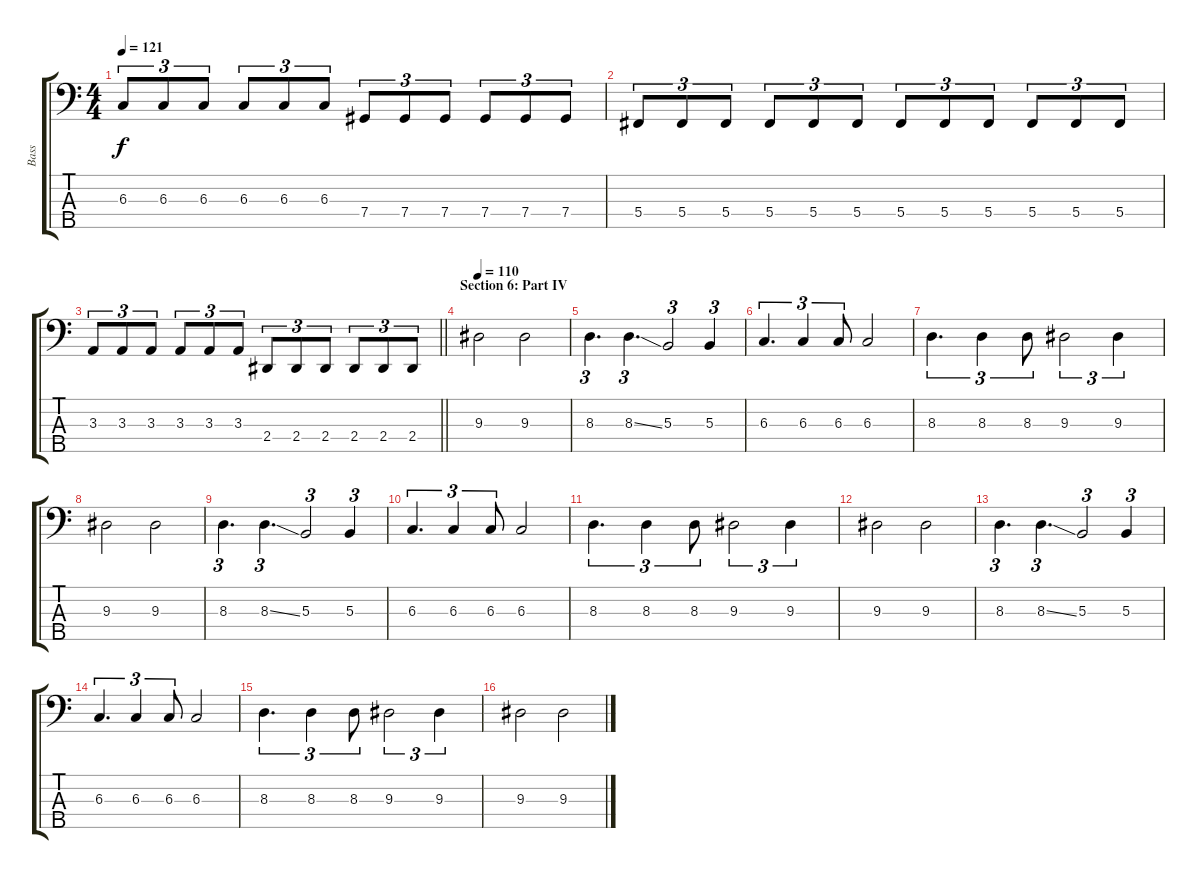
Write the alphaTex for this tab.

\track ("Bass" "Bass") {instrument electricbasspick}
\staff {score tabs}
\tuning (E2 B1 Gb1 Db1 Ab0) {hide}
\ts (4 4)
\tempo 121
\clef f4
\ks c
6.3.8{tu (3 2) dy f} 6.3.8{tu (3 2)} 6.3.8{tu (3 2)} 6.3.8{tu (3 2)} 6.3.8{tu (3 2)} 6.3.8{tu (3 2)} 7.4.8{tu (3 2)} 7.4.8{tu (3 2)} 7.4.8{tu (3 2)} 7.4.8{tu (3 2)} 7.4.8{tu (3 2)} 7.4.8{tu (3 2)} |
5.4.8{tu (3 2)} 5.4.8{tu (3 2)} 5.4.8{tu (3 2)} 5.4.8{tu (3 2)} 5.4.8{tu (3 2)} 5.4.8{tu (3 2)} 5.4.8{tu (3 2)} 5.4.8{tu (3 2)} 5.4.8{tu (3 2)} 5.4.8{tu (3 2)} 5.4.8{tu (3 2)} 5.4.8{tu (3 2)} |
\barLineRight lightlight
3.3.8{tu (3 2)} 3.3.8{tu (3 2)} 3.3.8{tu (3 2)} 3.3.8{tu (3 2)} 3.3.8{tu (3 2)} 3.3.8{tu (3 2)} 2.4.8{tu (3 2)} 2.4.8{tu (3 2)} 2.4.8{tu (3 2)} 2.4.8{tu (3 2)} 2.4.8{tu (3 2)} 2.4.8{tu (3 2)} |
\section ("" "Section 6: Part IV")
\tempo 110
9.3.2 9.3.2 |
8.3.4{d tu (3 2)} 8.3{ss}.4{d tu (3 2)} 5.3.2{tu (3 2)} 5.3.4{tu (3 2)} |
6.3.4{d tu (3 2)} 6.3.4{tu (3 2)} 6.3.8{tu (3 2)} 6.3.2 |
8.3.4{d tu (3 2)} 8.3.4{tu (3 2)} 8.3.8{tu (3 2)} 9.3.2{tu (3 2)} 9.3.4{tu (3 2)} |
9.3.2 9.3.2 |
8.3.4{d tu (3 2)} 8.3{ss}.4{d tu (3 2)} 5.3.2{tu (3 2)} 5.3.4{tu (3 2)} |
6.3.4{d tu (3 2)} 6.3.4{tu (3 2)} 6.3.8{tu (3 2)} 6.3.2 |
8.3.4{d tu (3 2)} 8.3.4{tu (3 2)} 8.3.8{tu (3 2)} 9.3.2{tu (3 2)} 9.3.4{tu (3 2)} |
9.3.2 9.3.2 |
8.3.4{d tu (3 2)} 8.3{ss}.4{d tu (3 2)} 5.3.2{tu (3 2)} 5.3.4{tu (3 2)} |
6.3.4{d tu (3 2)} 6.3.4{tu (3 2)} 6.3.8{tu (3 2)} 6.3.2 |
8.3.4{d tu (3 2)} 8.3.4{tu (3 2)} 8.3.8{tu (3 2)} 9.3.2{tu (3 2)} 9.3.4{tu (3 2)} |
9.3.2 9.3.2
